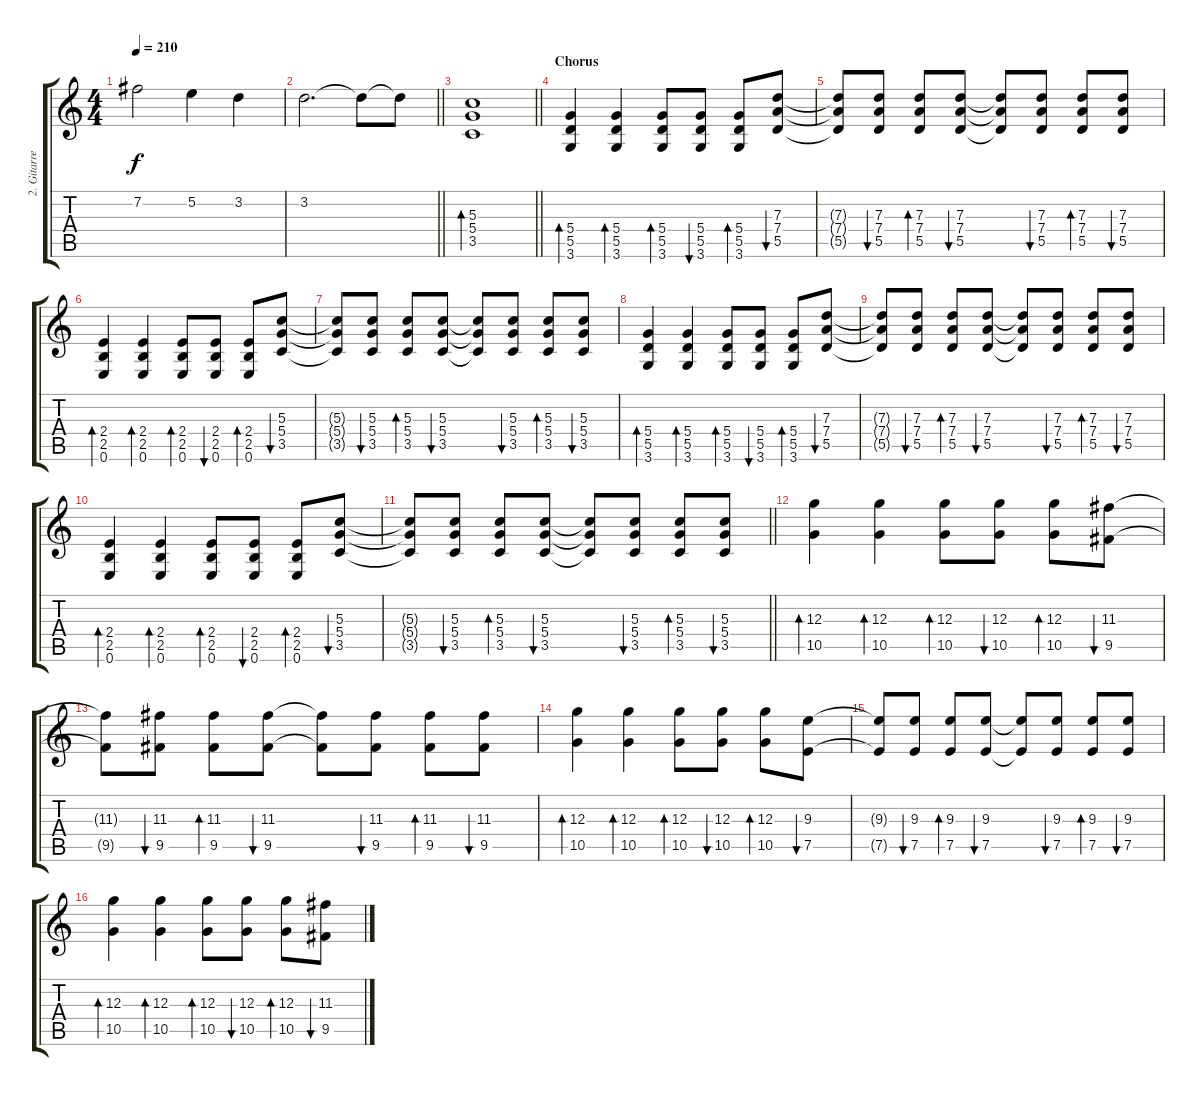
\track ("2. Gitarre" "2. Gitarre") {instrument distortionguitar}
\staff {score tabs}
\tuning (E4 B3 G3 D3 A2 E2) {hide}
\ts (4 4)
\tempo 210
\clef g2
\ks c
7.2{t}.2{dy f} 5.2.4 3.2.4 |
\barLineRight lightlight
3.2.2{d} 3.2{t}.8 3.2{t}.8 |
\barLineRight lightlight
(5.3 5.4 3.5).1{bd 60 volume 11 instrument distortionguitar} |
\section ("" "Chorus")
(5.4 5.5 3.6).4{bd 60} (5.4 5.5 3.6).4{bd 60} (5.4 5.5 3.6).8{bd 60} (5.4 5.5 3.6).8{bu 60} (5.4 5.5 3.6).8{bd 60} (7.3 7.4 5.5).8{bu 60} |
(7.3{t} 7.4{t} 5.5{t}).8 (7.3 7.4 5.5).8{bu 60} (7.3 7.4 5.5).8{bd 60} (7.3 7.4 5.5).8{bu 60} (7.3{t} 7.4{t} 5.5{t}).8 (7.3 7.4 5.5).8{bu 60} (7.3 7.4 5.5).8{bd 60} (7.3 7.4 5.5).8{bu 60} |
(2.4 2.5 0.6).4{bd 60} (2.4 2.5 0.6).4{bd 60} (2.4 2.5 0.6).8{bd 60} (2.4 2.5 0.6).8{bu 60} (2.4 2.5 0.6).8{bd 60} (5.3 5.4 3.5).8{bu 60} |
(5.3{t} 5.4{t} 3.5{t}).8 (5.3 5.4 3.5).8{bu 60} (5.3 5.4 3.5).8{bd 60} (5.3 5.4 3.5).8{bu 60} (5.3{t} 5.4{t} 3.5{t}).8 (5.3 5.4 3.5).8{bu 60} (5.3 5.4 3.5).8{bd 60} (5.3 5.4 3.5).8{bu 60} |
(5.4 5.5 3.6).4{bd 60} (5.4 5.5 3.6).4{bd 60} (5.4 5.5 3.6).8{bd 60} (5.4 5.5 3.6).8{bu 60} (5.4 5.5 3.6).8{bd 60} (7.3 7.4 5.5).8{bu 60} |
(7.3{t} 7.4{t} 5.5{t}).8 (7.3 7.4 5.5).8{bu 60} (7.3 7.4 5.5).8{bd 60} (7.3 7.4 5.5).8{bu 60} (7.3{t} 7.4{t} 5.5{t}).8 (7.3 7.4 5.5).8{bu 60} (7.3 7.4 5.5).8{bd 60} (7.3 7.4 5.5).8{bu 60} |
(2.4 2.5 0.6).4{bd 60} (2.4 2.5 0.6).4{bd 60} (2.4 2.5 0.6).8{bd 60} (2.4 2.5 0.6).8{bu 60} (2.4 2.5 0.6).8{bd 60} (5.3 5.4 3.5).8{bu 60} |
\barLineRight lightlight
(5.3{t} 5.4{t} 3.5{t}).8 (5.3 5.4 3.5).8{bu 60} (5.3 5.4 3.5).8{bd 60} (5.3 5.4 3.5).8{bu 60} (5.3{t} 5.4{t} 3.5{t}).8 (5.3 5.4 3.5).8{bu 60} (5.3 5.4 3.5).8{bd 60} (5.3 5.4 3.5).8{bu 60} |
\section ("" "")
(12.3 10.5).4{bd 60} (12.3 10.5).4{bd 60} (12.3 10.5).8{bd 60} (12.3 10.5).8{bu 60} (12.3 10.5).8{bd 60} (11.3 9.5).8{bu 60} |
(11.3{t} 9.5{t}).8 (11.3 9.5).8{bu 60} (11.3 9.5).8{bd 60} (11.3 9.5).8{bu 60} (11.3{t} 9.5{t}).8 (11.3 9.5).8{bu 60} (11.3 9.5).8{bd 60} (11.3 9.5).8{bu 60} |
(12.3 10.5).4{bd 60} (12.3 10.5).4{bd 60} (12.3 10.5).8{bd 60} (12.3 10.5).8{bu 60} (12.3 10.5).8{bd 60} (9.3 7.5).8{bu 60} |
(9.3{t} 7.5{t}).8 (9.3 7.5).8{bu 60} (9.3 7.5).8{bd 60} (9.3 7.5).8{bu 60} (9.3{t} 7.5{t}).8 (9.3 7.5).8{bu 60} (9.3 7.5).8{bd 60} (9.3 7.5).8{bu 60} |
(12.3 10.5).4{bd 60} (12.3 10.5).4{bd 60} (12.3 10.5).8{bd 60} (12.3 10.5).8{bu 60} (12.3 10.5).8{bd 60} (11.3 9.5).8{bu 60}
